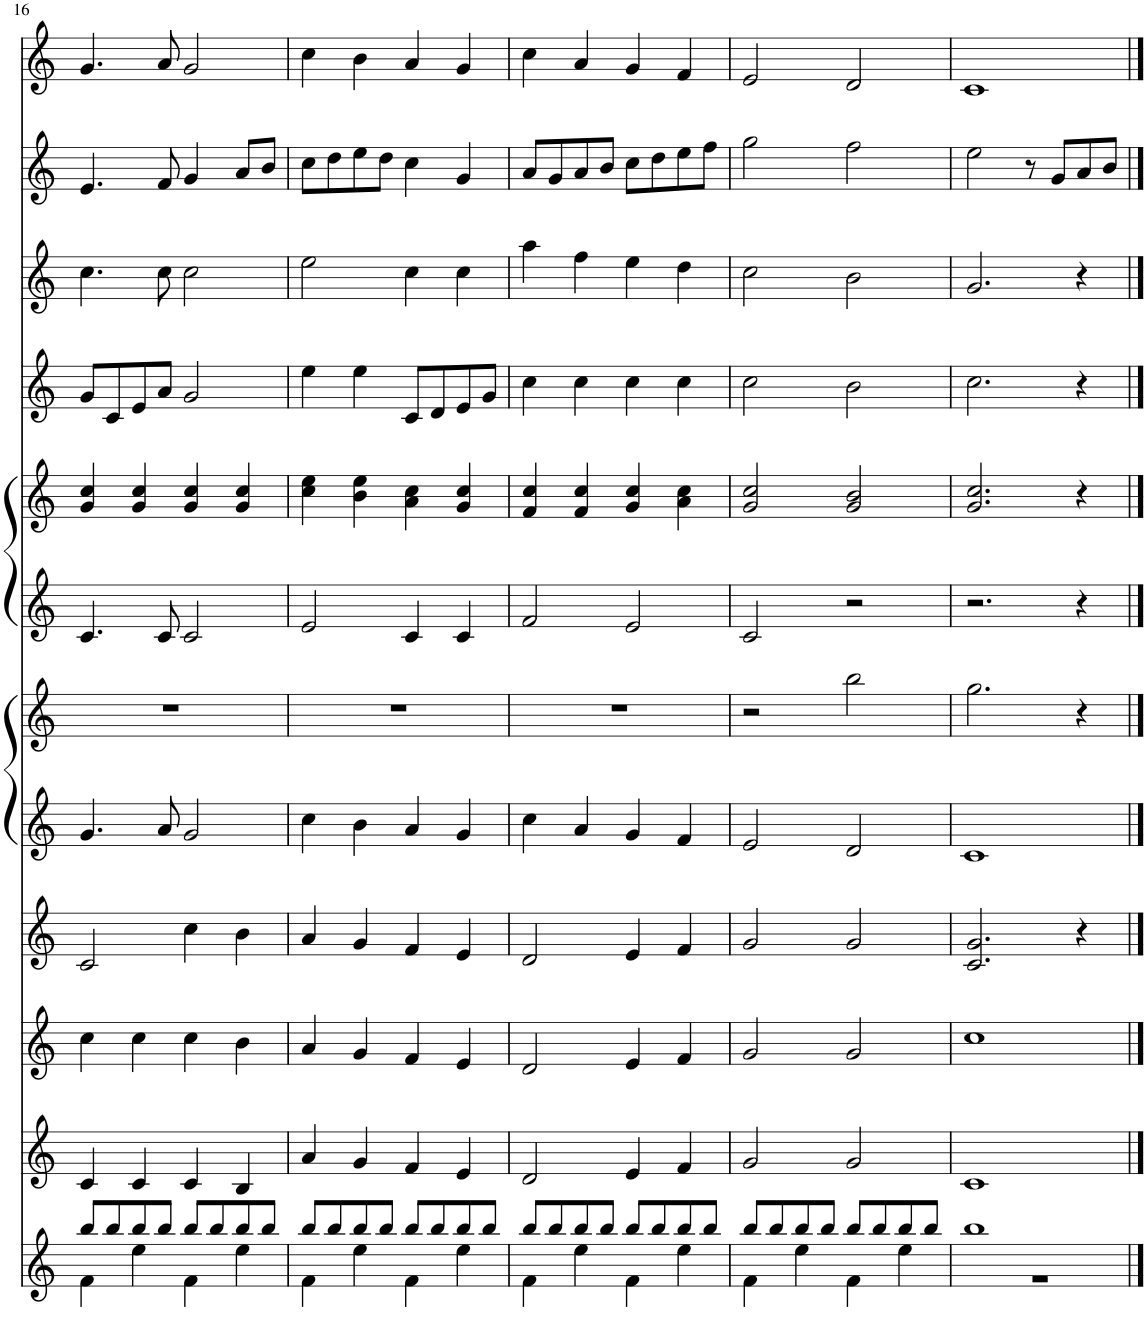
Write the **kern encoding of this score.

**kern	**kern	**kern	**kern	**kern	**kern	**kern	**kern	**kern	**kern	**kern	**kern
*part1	*part1	*part1	*part1	*part1	*part1	*part1	*part1	*part1	*part1	*part1	*part1
*staff12	*staff11	*staff10	*staff9	*staff8	*staff7	*staff6	*staff5	*staff4	*staff3	*staff2	*staff1
*I"Piano	*	*	*	*	*	*	*	*	*	*	*
*I'Pno	*	*	*	*	*	*	*	*	*	*	*
!!LO:PB:g=z
*clefG2	*clefG2	*clefG2	*clefG2	*clefG2	*clefG2	*clefG2	*clefG2	*clefG2	*clefG2	*clefG2	*clefG2
*k[]	*k[]	*k[]	*k[]	*k[]	*k[]	*k[]	*k[]	*k[]	*k[]	*k[]	*k[]
*M4/4	*M4/4	*M4/4	*M4/4	*M4/4	*M4/4	*M4/4	*M4/4	*M4/4	*M4/4	*M4/4	*M4/4
=16	=16	=16	=16	=16	=16	=16	=16	=16	=16	=16	=16
*^	*	*	*	*	*	*	*	*	*	*	*
8bb/L	4f\	4c/	4cc\	2c/	4.g/	1r	4.c/	4g/ 4cc/	8g/L	4.cc\	4.e/	4.g/
8bb/	.	.	.	.	.	.	.	.	8c/	.	.	.
8bb/	4ee\	4c/	4cc\	.	.	.	.	4g/ 4cc/	8e/	.	.	.
8bb/J	.	.	.	.	8a/	.	8c/	.	8a/J	8cc\	8f/	8a/
8bb/L	4f\	4c/	4cc\	4cc\	2g/	.	2c/	4g/ 4cc/	2g/	2cc\	4g/	2g/
8bb/	.	.	.	.	.	.	.	.	.	.	.	.
8bb/	4ee\	4B/	4b\	4b\	.	.	.	4g/ 4cc/	.	.	8a/L	.
8bb/J	.	.	.	.	.	.	.	.	.	.	8b/J	.
=17	=17	=17	=17	=17	=17	=17	=17	=17	=17	=17	=17	=17
8bb/L	4f\	4a/	4a/	4a/	4cc\	1r	2e/	4cc\ 4ee\	4ee\	2ee\	8cc\L	4cc\
8bb/	.	.	.	.	.	.	.	.	.	.	8dd\	.
8bb/	4ee\	4g/	4g/	4g/	4b\	.	.	4b\ 4ee\	4ee\	.	8ee\	4b\
8bb/J	.	.	.	.	.	.	.	.	.	.	8dd\J	.
8bb/L	4f\	4f/	4f/	4f/	4a/	.	4c/	4a\ 4cc\	8c/L	4cc\	4cc\	4a/
8bb/	.	.	.	.	.	.	.	.	8d/	.	.	.
8bb/	4ee\	4e/	4e/	4e/	4g/	.	4c/	4g/ 4cc/	8e/	4cc\	4g/	4g/
8bb/J	.	.	.	.	.	.	.	.	8g/J	.	.	.
=18	=18	=18	=18	=18	=18	=18	=18	=18	=18	=18	=18	=18
8bb/L	4f\	2d/	2d/	2d/	4cc\	1r	2f/	4f/ 4cc/	4cc\	4aa\	8a/L	4cc\
8bb/	.	.	.	.	.	.	.	.	.	.	8g/	.
8bb/	4ee\	.	.	.	4a/	.	.	4f/ 4cc/	4cc\	4ff\	8a/	4a/
8bb/J	.	.	.	.	.	.	.	.	.	.	8b/J	.
8bb/L	4f\	4e/	4e/	4e/	4g/	.	2e/	4g/ 4cc/	4cc\	4ee\	8cc\L	4g/
8bb/	.	.	.	.	.	.	.	.	.	.	8dd\	.
8bb/	4ee\	4f/	4f/	4f/	4f/	.	.	4a\ 4cc\	4cc\	4dd\	8ee\	4f/
8bb/J	.	.	.	.	.	.	.	.	.	.	8ff\J	.
=19	=19	=19	=19	=19	=19	=19	=19	=19	=19	=19	=19	=19
8bb/L	4f\	2g/	2g/	2g/	2e/	2r	2c/	2g/ 2cc/	2cc\	2cc\	2gg\	2e/
8bb/	.	.	.	.	.	.	.	.	.	.	.	.
8bb/	4ee\	.	.	.	.	.	.	.	.	.	.	.
8bb/J	.	.	.	.	.	.	.	.	.	.	.	.
8bb/L	4f\	2g/	2g/	2g/	2d/	2bb\	2r	2g/ 2b/	2b\	2b\	2ff\	2d/
8bb/	.	.	.	.	.	.	.	.	.	.	.	.
8bb/	4ee\	.	.	.	.	.	.	.	.	.	.	.
8bb/J	.	.	.	.	.	.	.	.	.	.	.	.
=20	=20	=20	=20	=20	=20	=20	=20	=20	=20	=20	=20	=20
1bb	1r	1c	1cc	2.c/ 2.g/	1c	2.gg\	2.r	2.g/ 2.cc/	2.cc\	2.g/	2ee\	1c
.	.	.	.	.	.	.	.	.	.	.	8r	.
.	.	.	.	.	.	.	.	.	.	.	8g/L	.
.	.	.	.	4r	.	4r	4r	4r	4r	4r	8a/	.
.	.	.	.	.	.	.	.	.	.	.	8b/J	.
*v	*v	*	*	*	*	*	*	*	*	*	*	*
==	==	==	==	==	==	==	==	==	==	==	==
*-	*-	*-	*-	*-	*-	*-	*-	*-	*-	*-	*-
